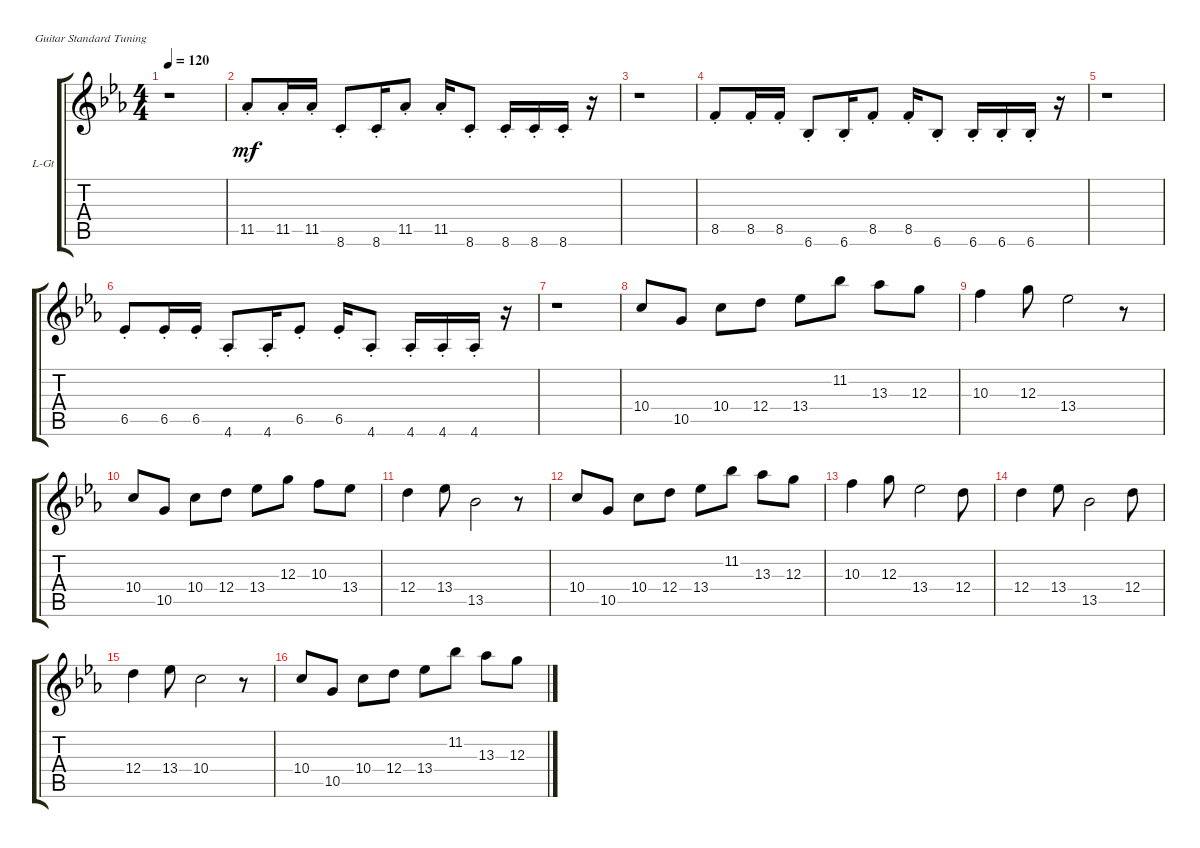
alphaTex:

\defaultSystemsLayout 4
\bracketExtendMode groupsimilarinstruments
\firstSystemTrackNameOrientation horizontal
\otherSystemsTrackNameOrientation horizontal
\track ("Lead Guitar" "L-Gt") {instrument acousticguitarsteel}
\staff {score tabs}
\tuning (E4 B3 G3 D3 A2 E2)
\ts (4 4)
\tempo 120
\clef g2
\ks cminor
r.1{dy mf} |
11.5{st}.8 11.5{st}.16 11.5{st}.16 8.6{st}.8 8.6{st}.16 11.5{st}.8 11.5{st}.16 8.6{st}.8 8.6{st}.16 8.6{st}.16 8.6{st}.16 r.16 |
r.1 |
8.5{st}.8 8.5{st}.16 8.5{st}.16 6.6{st}.8 6.6{st}.16 8.5{st}.8 8.5{st}.16 6.6{st}.8 6.6{st}.16 6.6{st}.16 6.6{st}.16 r.16 |
r.1 |
6.5{st}.8 6.5{st}.16 6.5{st}.16 4.6{st}.8 4.6{st}.16 6.5{st}.8 6.5{st}.16 4.6{st}.8 4.6{st}.16 4.6{st}.16 4.6{st}.16 r.16 |
r.1 |
10.4.8 10.5.8 10.4.8 12.4.8 13.4.8 11.2.8 13.3.8 12.3.8 |
10.3.4 12.3.8 13.4.2 r.8 |
10.4.8 10.5.8 10.4.8 12.4.8 13.4.8 12.3.8 10.3.8 13.4.8 |
12.4.4 13.4.8 13.5.2 r.8 |
10.4.8 10.5.8 10.4.8 12.4.8 13.4.8 11.2.8 13.3.8 12.3.8 |
10.3.4 12.3.8 13.4.2 12.4.8 |
12.4.4 13.4.8 13.5.2 12.4.8 |
12.4.4 13.4.8 10.4.2 r.8 |
10.4.8 10.5.8 10.4.8 12.4.8 13.4.8 11.2.8 13.3.8 12.3.8
